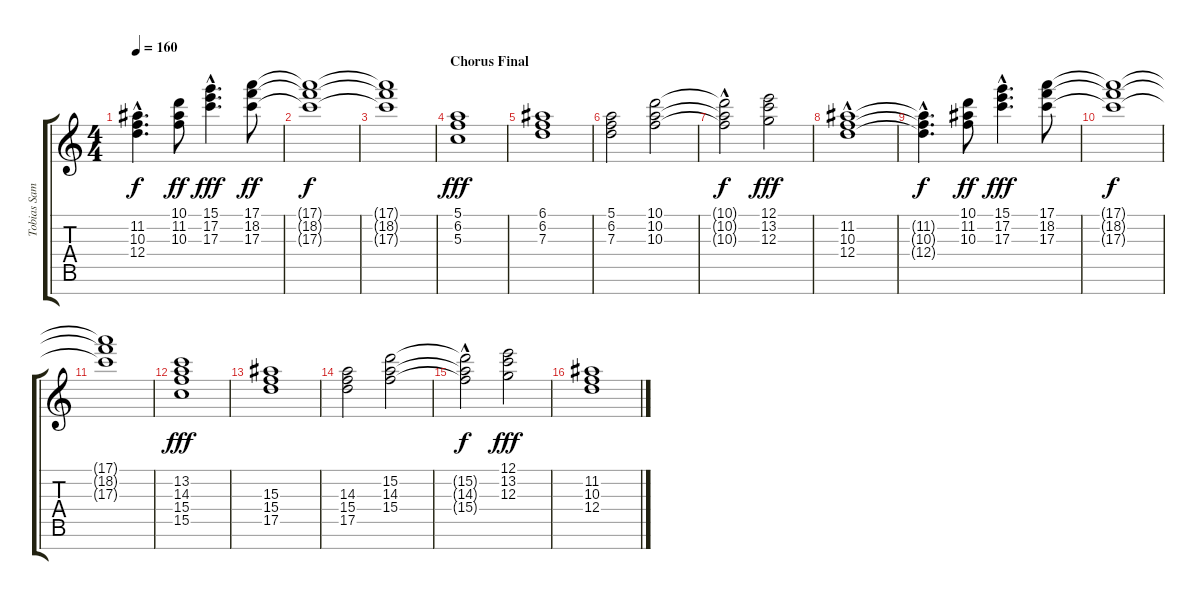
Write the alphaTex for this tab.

\track ("Tobias Sammet - Strings" "Tobias Sam") {instrument stringensemble1}
\staff {score tabs}
\tuning (E5 B4 G4 D4 A3 E3 E2) {hide}
\ts (4 4)
\tempo 160
\clef g2
\ks c
(11.2{hac t} 10.3{hac t} 12.4{hac t}).4{d dy f} (10.1 11.2 10.3).8{dy ff} (15.1{hac} 17.2{hac} 17.3{hac}).4{d dy fff} (17.1 18.2 17.3).8{dy ff} |
(17.1{t} 18.2{t} 17.3{t}).1{dy f} |
(17.1{t} 18.2{t} 17.3{t}).1 |
\section ("" "Chorus Final")
(5.1 6.2 5.3).1{dy fff} |
(6.1 6.2 7.3).1 |
(5.1 6.2 7.3).2 (10.1 10.2 10.3).2 |
(10.1{hac t} 10.2{hac t} 10.3{t}).2{dy f} (12.1 13.2 12.3).2{dy fff} |
(11.2{hac} 10.3 12.4).1 |
(11.2{hac t} 10.3{hac t} 12.4{hac t}).4{d dy f} (10.1 11.2 10.3).8{dy ff} (15.1{hac} 17.2{hac} 17.3{hac}).4{d dy fff} (17.1 18.2 17.3).8 |
(17.1{t} 18.2{t} 17.3{t}).1{dy f} |
(17.1{t} 18.2{t} 17.3{t}).1 |
(13.2 14.3 15.4 15.5).1{dy fff} |
(15.3 15.4 17.5).1 |
(14.3 15.4 17.5).2 (15.2 14.3 15.4).2 |
(15.2{hac t} 14.3{hac t} 15.4{t}).2{dy f} (12.1 13.2 12.3).2{dy fff} |
(11.2 10.3 12.4).1
